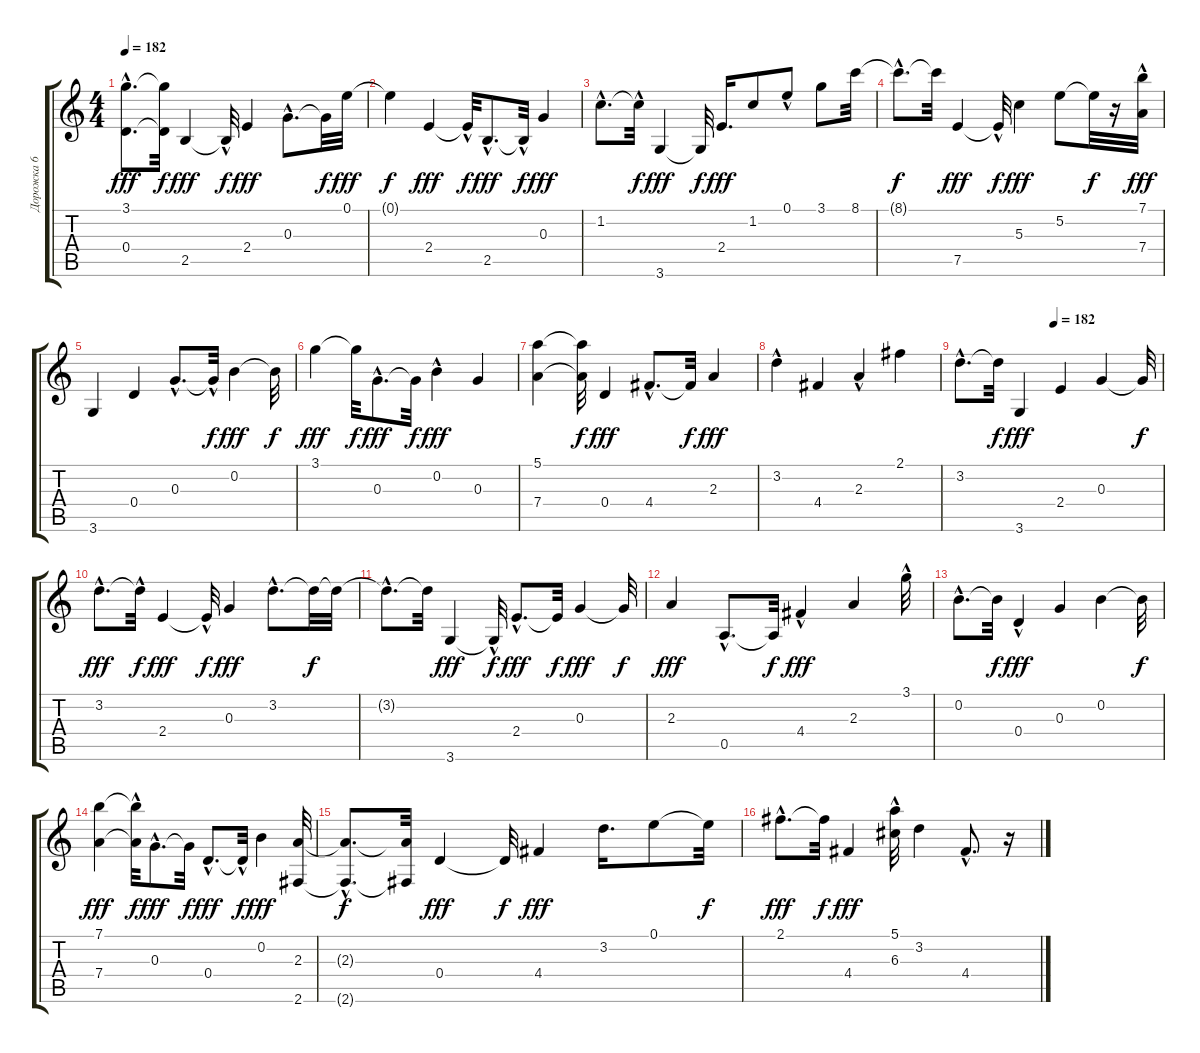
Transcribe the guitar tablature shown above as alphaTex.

\track ("Дорожка 6" "Дорожка 6") {instrument acousticguitarnylon}
\staff {score tabs}
\tuning (E4 B3 G3 D3 A2 E2) {hide}
\ts (4 4)
\tempo 182
\clef g2
\ks c
(3.1{hac} 0.4{hac}).8{d dy fff} (3.1{t} 0.4{t}).32{dy f} 2.5.4{dy fff} 2.5{hac t}.32{dy f} 2.4.4{dy fff} 0.3{hac}.8{d} 0.3{t}.32{dy f} 0.1.32{dy fff} |
0.1{t}.4{dy f} 2.4.4{dy fff} 2.4{hac t}.32{dy f} 2.5{hac}.8{d dy fff} 2.5{hac t}.32{dy f} 0.3.4{dy fff} |
1.2{hac}.8{d} 1.2{hac t}.32{dy f} 3.6.4{dy fff} 3.6{t}.32{dy f} 2.4.16{d dy fff} 1.2.8 0.1{hac}.8 3.1.8 8.1.32 |
8.1{hac t}.8{d dy f} 8.1{t}.32 7.5.4{dy fff} 7.5{hac t}.32{dy f} 5.3.4{dy fff} 5.2.8 5.2{t}.32{dy f} r.16 (7.1 7.4{hac}).32{dy fff} |
3.6.4 0.4.4 0.3{hac}.8{d} 0.3{hac t}.32{dy f} 0.2.4{dy fff} 0.2{t}.32{dy f} |
3.1.4{dy fff} 3.1{t}.32{dy f} 0.3{hac}.8{d dy fff} 0.3{t}.32{dy f} 0.2{hac}.4{dy fff} 0.3.4 |
(5.1 7.4).4 (5.1{t} 7.4{t}).32{dy f} 0.4.4{dy fff} 4.4{hac}.8{d} 4.4{t}.32{dy f} 2.3.4{dy fff} |
3.2{hac}.4 4.4.4 2.3{hac}.4 2.1.4 |
\tempo (182 0.46875)
3.2{hac}.8{d} 3.2{t}.32{dy f} 3.6.4{dy fff} 2.4.4 0.3.4 0.3{t}.32{dy f} |
3.2{hac}.8{d dy fff} 3.2{hac t}.32{dy f} 2.4.4{dy fff} 2.4{hac t}.32{dy f} 0.3.4{dy fff} 3.2{hac}.8{d} 3.2{t}.32{dy f} 3.2{t}.32 |
3.2{hac t}.8{d} 3.2{t}.32 3.6.4{dy fff} 3.6{hac t}.32{dy f} 2.4{hac}.8{d dy fff} 2.4{t}.32{dy f} 0.3.4{dy fff} 0.3{t}.32{dy f} |
2.3.4{dy fff} 0.5{hac}.8{d} 0.5{t}.32{dy f} 4.4{hac}.4{dy fff} 2.3.4 3.1{hac}.32 |
0.2{hac}.8{d} 0.2{t}.32{dy f} 0.4{hac}.4{dy fff} 0.3.4 0.2.4 0.2{t}.32{dy f} |
(7.1 7.4).4{dy fff} (7.1{hac t} 7.4{t}).32{dy f} 0.3{hac}.8{d dy fff} 0.3{t}.32{dy f} 0.4{hac}.8{d dy fff} 0.4{hac t}.32{dy f} 0.2.4{dy fff} (2.3 2.6).32 |
(2.3{hac t} 2.6{hac t}).8{d dy f} (2.3{t} 2.6{t}).32 0.4.4{dy fff} 0.4{t}.32{dy f} 4.4.4{dy fff} 3.2.16{d} 0.1.8 0.1{t}.32{dy f} |
2.1{hac}.8{d dy fff} 2.1{t}.32{dy f} 4.4.4{dy fff} (5.1{hac} 6.3).32 3.2.4 4.4{hac}.8{d} r.16
